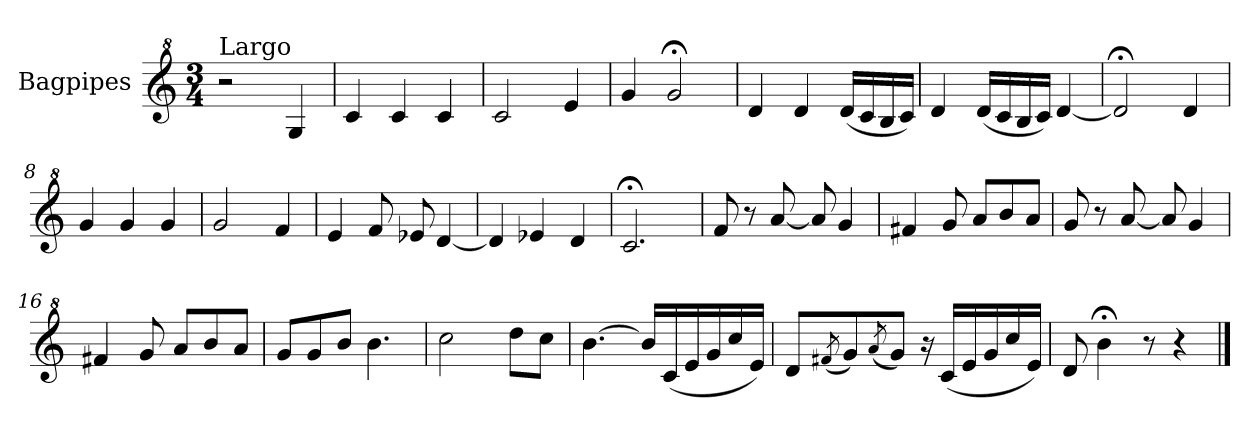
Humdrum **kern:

**kern
*part1
*staff1
*I"Bagpipes
*I'Bag
*clefG^2
*k[]
*C:
*M3/4
=1
!LO:TX:a:t=Largo
2r
4g/
=2
4cc/
4cc/
4cc/
=3
2cc/
4ee/
=4
4gg/
2gg;</
=5
4dd/
4dd/
(16dd/LL
16cc/
16b/
16cc/JJ)
=6
4dd/
(16dd/LL
16cc/
16b/
16cc/JJ)
[4dd/
=7
2dd;</]
4dd/
=8
4gg/
4gg/
4gg/
=9
2gg/
4ff/
=10
4ee/
8ff/
8ee-X/
[4dd/
!!LO:LB:g=z
=11
4dd/]
4ee-X/
4dd/
=12
2.cc;</
=13
8ff/
8r
[8aa/
8aa/]
4gg/
=14
4ff#X/
8gg/
8aa/L
8bb/
8aa/J
=15
8gg/
8r
[8aa/
8aa/]
4gg/
=16
4ff#X/
8gg/
8aa/L
8bb/
8aa/J
=17
8gg/L
8gg/
8bb/J
4.bb\
=18
2ccc\
8ddd\L
8ccc\J
!!LO:LB:g=z
=19
[4.bb\
16bb/LL]
(16cc/
16ee/
16gg/
16ccc/
16ee/JJ)
=20
8dd/L
(8qff#X/
8gg/)
(8qaa/
8gg/J)
16r
(16cc/LL
16ee/
16gg/
16ccc/
16ee/JJ)
=21
8dd/
4bb;<\
8r
4r
==
*-
